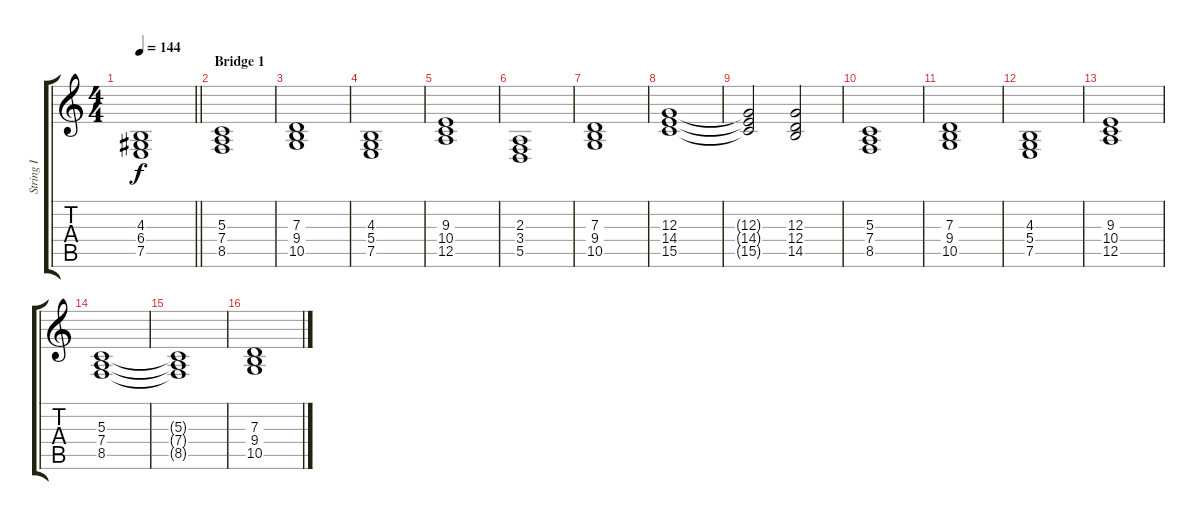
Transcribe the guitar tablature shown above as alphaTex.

\track ("String I" "String I") {instrument stringensemble1}
\staff {score tabs}
\tuning (E4 B3 G3 D3 A2 E2) {hide}
\ts (4 4)
\tempo 144
\clef g2
\barLineRight lightlight
\ks c
(4.3 6.4 7.5).1{dy f} |
\section ("" "Bridge 1")
(5.3 7.4 8.5).1 |
(7.3 9.4 10.5).1 |
(4.3 5.4 7.5).1 |
(9.3 10.4 12.5).1 |
(2.3 3.4 5.5).1 |
(7.3 9.4 10.5).1 |
(12.3 14.4 15.5).1 |
(12.3{t} 14.4{t} 15.5{t}).2 (12.3 12.4 14.5).2 |
(5.3 7.4 8.5).1 |
(7.3 9.4 10.5).1 |
(4.3 5.4 7.5).1 |
(9.3 10.4 12.5).1 |
(5.3 7.4 8.5).1 |
(5.3{t} 7.4{t} 8.5{t}).1 |
(7.3 9.4 10.5).1
